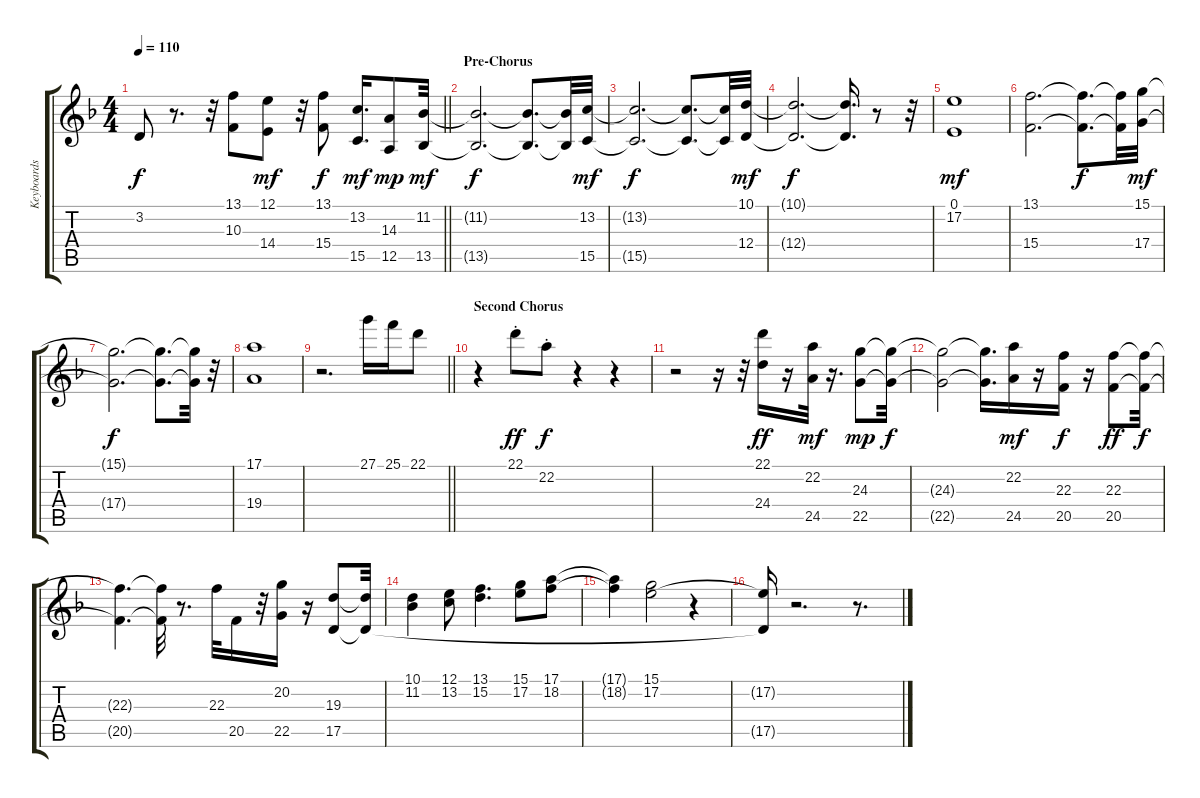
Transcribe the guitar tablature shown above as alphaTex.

\track ("Keyboards Lead" "Keyboards ") {instrument stringensemble1}
\staff {score tabs}
\tuning (E4 B3 G3 D3 A2 E2) {hide}
\ts (4 4)
\tempo 110
\clef g2
\barLineRight lightlight
\ks dminor
3.2{t}.8{dy f} r.8{d} r.32 (13.1 10.3).8 (12.1 14.4).8{dy mf} r.32 (13.1 15.4).8{dy f} (13.2 15.5).16{d dy mf} (14.3 12.5).8{dy mp} (11.2 13.5).32{dy mf} |
\section ("" "Pre-Chorus")
\ks f
(11.2{t} 13.5{t}).2{d dy f} (11.2{t} 13.5{t}).8{d} (11.2{t} 13.5{t}).32 (13.2 15.5).32{dy mf} |
(13.2{t} 15.5{t}).2{d dy f} (13.2{t} 15.5{t}).8{d} (13.2{t} 15.5{t}).32 (10.1 12.4).32{dy mf} |
(10.1{t} 12.4{t}).2{d dy f} (10.1{t} 12.4{t}).16{d} r.8 r.32 |
(0.1 17.2).1{dy mf} |
\ks dminor
(13.1 15.4).2{d} (13.1{t} 15.4{t}).8{d dy f} (13.1{t} 15.4{t}).32 (15.1 17.4).32{dy mf} |
(15.1{t} 17.4{t}).2{d dy f} (15.1{t} 17.4{t}).8{d} (15.1{t} 17.4{t}).32 r.32 |
(17.1 19.4).1 |
\barLineRight lightlight
r.2{d} 27.1.16 25.1.16 22.1.8 |
\section ("" "Second Chorus")
r.4 22.1{st}.8{dy ff} 22.2{st}.8{dy f} r.4 r.4 |
r.2 r.16 r.32 (22.1 24.4).16{dy ff} r.16 (22.2 24.5).32{dy mf} r.16{d} (24.3 22.5).8{dy mp} (24.3{t} 22.5{t}).32{dy f} |
(24.3{t} 22.5{t}).2 (24.3{t} 22.5{t}).16{d} (22.2 24.5).16{dy mf} r.16 (22.3 20.5).16{dy f} r.16 (22.3 20.5).8{dy ff} (22.3{t} 20.5{t}).32{dy f} |
(22.3{t} 20.5{t}).4{d} (22.3{t} 20.5{t}).32 r.8{d} 22.3.32 20.5.16 r.32 (20.2 22.5).16 r.16 (19.3 17.5).8 (19.3{t} 17.5{t}).32 |
(10.1 11.2).4 (12.1 13.2).8 (13.1 15.2).4{d} (15.1 17.2).8 (17.1 18.2).8 |
(17.1{t} 18.2{t}).4 (15.1 17.2).2 r.4 |
(17.2{t} 17.5{t}).16 r.2{d} r.8{d}
